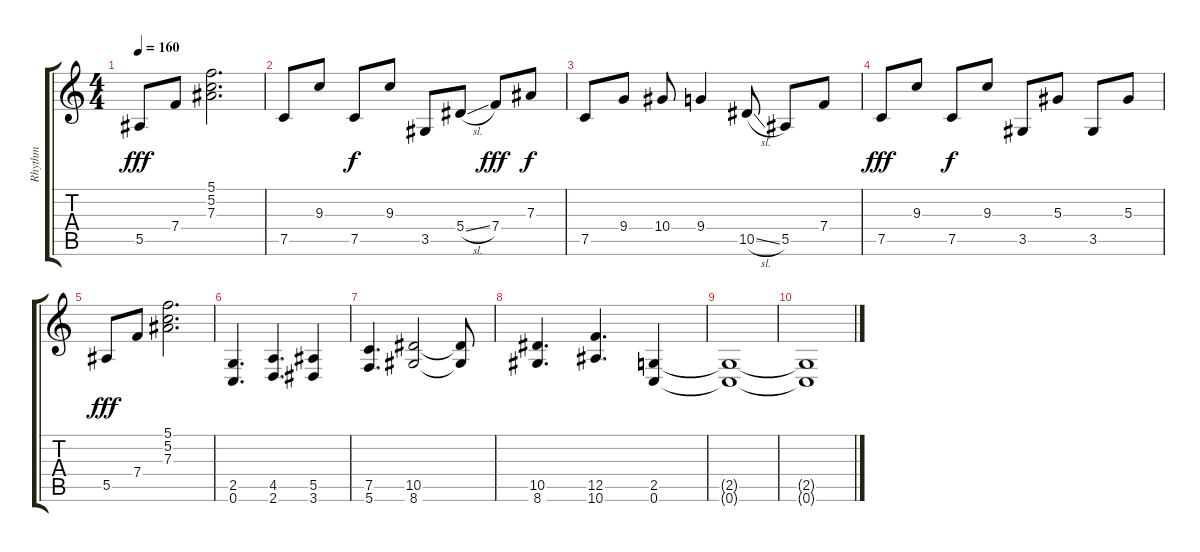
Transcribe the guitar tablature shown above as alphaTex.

\track ("Rhythm" "Rhythm") {instrument distortionguitar}
\staff {score tabs}
\tuning (C4 G3 Eb3 Bb2 F2 C2) {hide}
\ts (4 4)
\tempo 160
\clef g2
\ks c
5.5.8{dy fff} 7.4.8 (5.1 5.2 7.3).2{d} |
7.5.8 9.3.8 7.5.8{dy f} 9.3.8 3.5.8 5.4{sl}.8 7.4.8{dy fff} 7.3.8{dy f} |
7.5.8 9.4.8 10.4.8 9.4.4 10.5{sl}.8 5.5.8 7.4.8 |
7.5.8{dy fff} 9.3.8 7.5.8{dy f} 9.3.8 3.5.8 5.3.8 3.5.8 5.3.8 |
5.5.8{dy fff} 7.4.8 (5.1 5.2 7.3).2{d} |
(2.5 0.6).4{d} (4.5 2.6).4{d} (5.5 3.6).4 |
(7.5 5.6).4{d} (10.5 8.6).2 (10.5{t} 8.6{t}).8 |
(10.5 8.6).4{d} (12.5 10.6).4{d} (2.5 0.6).4 |
(2.5{t} 0.6{t}).1 |
(2.5{t} 0.6{t}).1
